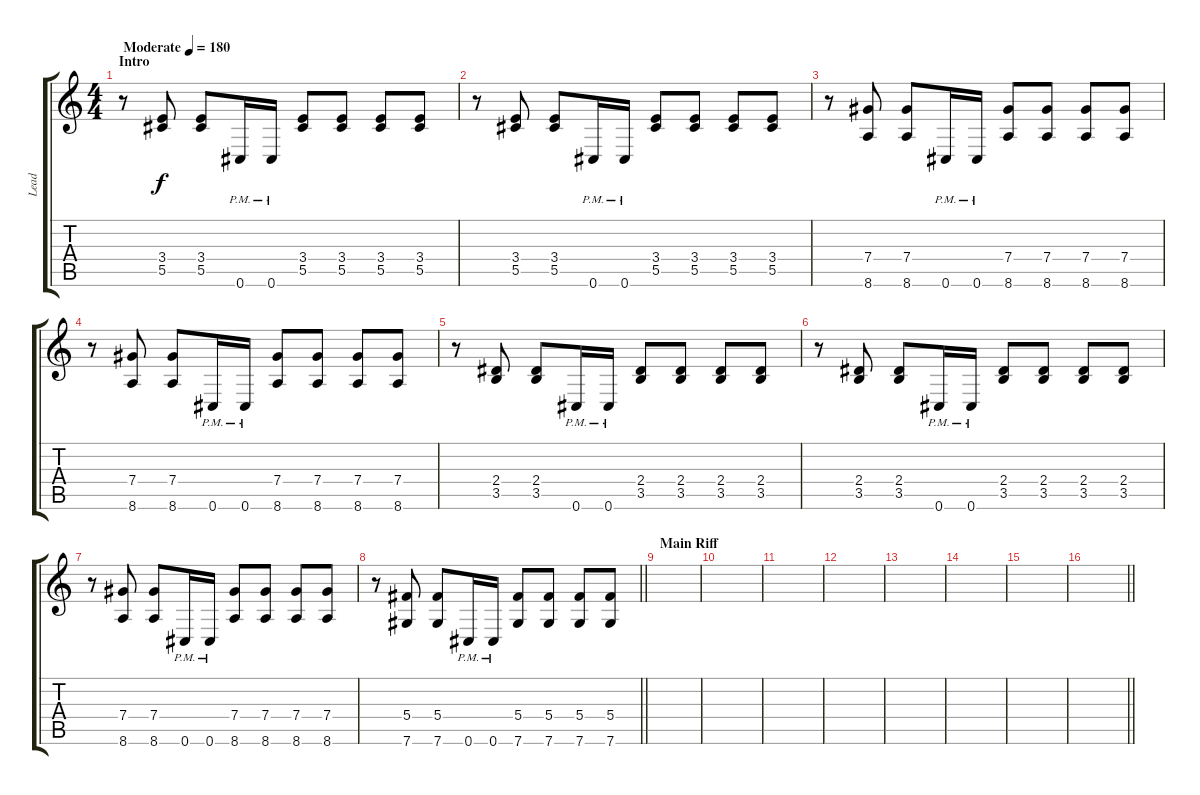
\track ("Lead" "Lead") {instrument distortionguitar}
\staff {score tabs}
\tuning (Eb4 Bb3 Gb3 Db3 Ab2 Db2) {hide}
\ts (4 4)
\section ("" "Intro")
\tempo (180 "Moderate")
\clef g2
\ks c
r.8{dy f instrument distortionguitar} (3.4 5.5).8 (3.4 5.5).8 0.6{pm}.16 0.6{pm}.16 (3.4 5.5).8 (3.4 5.5).8 (3.4 5.5).8 (3.4 5.5).8 |
r.8 (3.4 5.5).8 (3.4 5.5).8 0.6{pm}.16 0.6{pm}.16 (3.4 5.5).8 (3.4 5.5).8 (3.4 5.5).8 (3.4 5.5).8 |
r.8 (7.4 8.6).8 (7.4 8.6).8 0.6{pm}.16 0.6{pm}.16 (7.4 8.6).8 (7.4 8.6).8 (7.4 8.6).8 (7.4 8.6).8 |
r.8 (7.4 8.6).8 (7.4 8.6).8 0.6{pm}.16 0.6{pm}.16 (7.4 8.6).8 (7.4 8.6).8 (7.4 8.6).8 (7.4 8.6).8 |
r.8 (2.4 3.5).8 (2.4 3.5).8 0.6{pm}.16 0.6{pm}.16 (2.4 3.5).8 (2.4 3.5).8 (2.4 3.5).8 (2.4 3.5).8 |
r.8 (2.4 3.5).8 (2.4 3.5).8 0.6{pm}.16 0.6{pm}.16 (2.4 3.5).8 (2.4 3.5).8 (2.4 3.5).8 (2.4 3.5).8 |
r.8 (7.4 8.6).8 (7.4 8.6).8 0.6{pm}.16 0.6{pm}.16 (7.4 8.6).8 (7.4 8.6).8 (7.4 8.6).8 (7.4 8.6).8 |
\barLineRight lightlight
r.8 (5.4 7.6).8 (5.4 7.6).8 0.6{pm}.16 0.6{pm}.16 (5.4 7.6).8 (5.4 7.6).8 (5.4 7.6).8 (5.4 7.6).8 |
\section ("" "Main Riff")
|
|
|
|
|
|
|
\barLineRight lightlight
